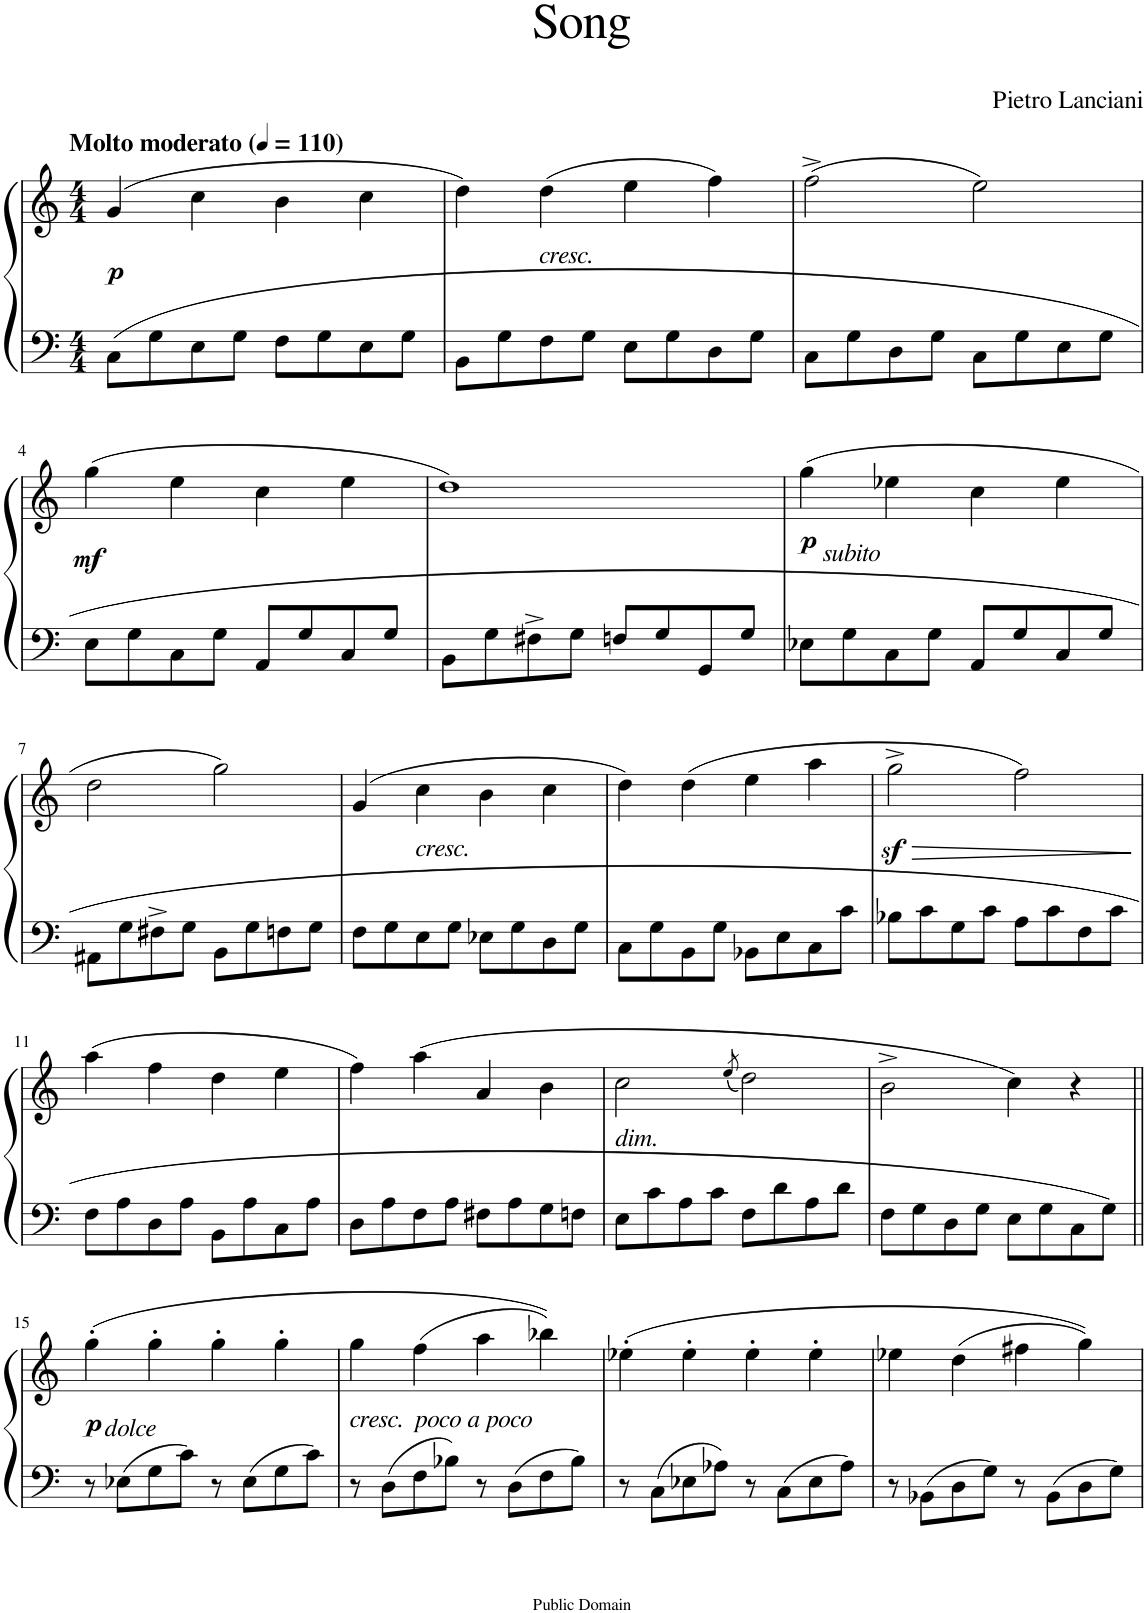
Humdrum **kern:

**kern	**kern	**dynam
*part1	*part1	*part1
*staff2	*staff1	*staff1/2
*I"Piano	*	*
*I'Pno.	*	*
*clefF4	*clefG2	*
*k[]	*k[]	*
*M4/4	*M4/4	*
*MM110	*MM110	*
=1	=1	=1
!	!LO:TX:a:B:t=Molto moderato	!
!	!	!LO:DY:b
8C\L	(4g/	p
8G\	.	.
8E\	4cc\	.
8G\J	.	.
8F\L	4b\	.
8G\	.	.
8E\	4cc\	.
8G\J	.	.
=2	=2	=2
8BB\L	4dd\)	.
8G\	.	.
!	!LO:TX:b:i:t=cresc.	!
8F\	(4dd\	.
8G\J	.	.
8E\L	4ee\	.
8G\	.	.
8D\	4ff\)	.
8G\J	.	.
=3	=3	=3
8C\L	(2ff^\	.
8G\	.	.
8D\	.	.
8G\J	.	.
8C\L	2ee\)	.
8G\	.	.
8E\	.	.
8G\J	.	.
!!LO:LB:g=z
=4	=4	=4
!	!	!LO:DY:b
8E\L	(4gg\	mf
8G\	.	.
8C\	4ee\	.
8G\J	.	.
8AA/L	4cc\	.
8G/	.	.
8C/	4ee\	.
8G/J	.	.
=5	=5	=5
8BB\L	1dd)	.
8G\	.	.
8F#X^\	.	.
8G\J	.	.
8Fn/L	.	.
8G/	.	.
8GG/	.	.
8G/J	.	.
=6	=6	=6
!	!	!LO:DY:b
8E-X\L	(4gg\	p
8G\	.	.
!	!LO:TX:b:i:t=subito	!
8C\	4ee-X\	.
8G\J	.	.
8AA/L	4cc\	.
8G/	.	.
8C/	4ee-\	.
8G/J	.	.
!!LO:LB:g=z
=7	=7	=7
8AA#X\L	2dd\	.
8G\	.	.
8F#X^\	.	.
8G\J	.	.
8BB\L	2gg\)	.
8G\	.	.
8Fn\	.	.
8G\J	.	.
=8	=8	=8
8F\L	(4g/	.
8G\	.	.
!	!LO:TX:b:i:t=cresc.	!
8E\	4cc\	.
8G\J	.	.
8E-X\L	4b\	.
8G\	.	.
8D\	4cc\	.
8G\J	.	.
=9	=9	=9
8C\L	4dd\)	.
8G\	.	.
8BB\	(4dd\	.
8G\J	.	.
8BB-X\L	4ee\	.
8E\	.	.
8C\	4aa\	.
8c\J	.	.
=10	=10	=10
!	!	!LO:HP:b
8B-X\L	2ggz<^\	>
8c\	.	.
8G\	.	.
8c\J	.	.
8A\L	2ff\)	.
8c\	.	.
8F\	.	.
8c\J	.	.
.	.	]
!!LO:LB:g=z
=11	=11	=11
8F\L	(4aa\	.
8A\	.	.
8D\	4ff\	.
8A\J	.	.
8BB\L	4dd\	.
8A\	.	.
8C\	4ee\	.
8A\J	.	.
=12	=12	=12
8D\L	4ff\)	.
8A\	.	.
8F\	(4aa\	.
8A\J	.	.
8F#X\L	4a/	.
8A\	.	.
8G\	4b\	.
8Fn\J	.	.
=13	=13	=13
!	!LO:TX:b:i:t=dim.	!
8E\L	2cc\	.
8c\	.	.
8A\	.	.
8c\J	.	.
.	(8qee/	.
8F\L	2dd\)	.
8d\	.	.
8A\	.	.
8d\J	.	.
=14	=14	=14
8F\L	2b^\	.
8G\	.	.
8D\	.	.
8G\J	.	.
8E\L	4cc\)	.
8G\	.	.
8C\	4r	.
8G\J	.	.
!!LO:LB:g=z
=15||	=15||	=15||
!	!LO:TX:b:i:t=dolce	!
!	!	!LO:DY:b
8r	(4gg'\	p
8E-X\L	.	.
8G\	4gg'\	.
8c\J	.	.
8r	4gg'\	.
8E-\L	.	.
8G\	4gg'\	.
8c\J	.	.
=16	=16	=16
!	!LO:TX:b:i:t=cresc.	!
8r	4gg\	.
8D\L	.	.
!	!LO:TX:b:i:t=poco a poco	!
8F\	(4ff\	.
8B-X\J	.	.
8r	4aa\	.
8D\L	.	.
8F\	4bb-X\))	.
8B-\J	.	.
=17	=17	=17
8r	(4ee-X'\	.
8C\L	.	.
8E-X\	4ee-'\	.
8A-X\J	.	.
8r	4ee-'\	.
8C\L	.	.
8E-\	4ee-'\	.
8A-\J	.	.
=18	=18	=18
8r	4ee-X\	.
8BB-X\L	.	.
8D\	(4dd\	.
8G\J	.	.
8r	4ff#X\	.
8BB-\L	.	.
8D\	4gg\))	.
8G\J	.	.
=	=	=
*-	*-	*-
